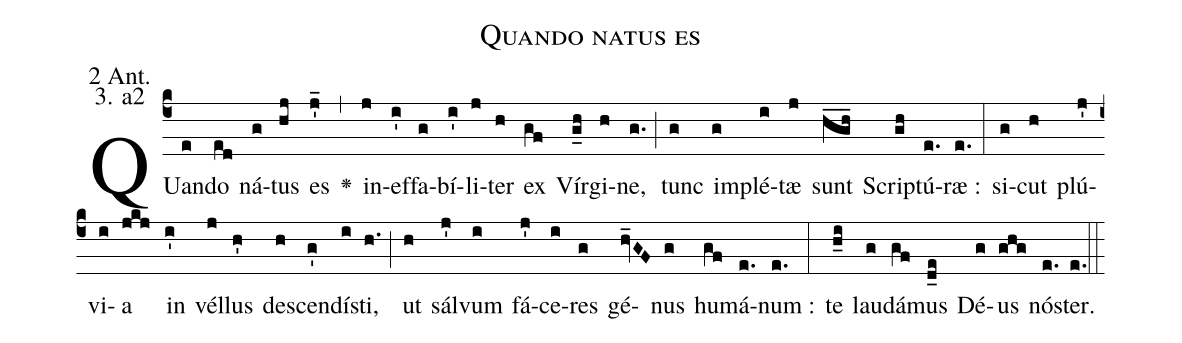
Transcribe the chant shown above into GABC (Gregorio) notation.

name: Quando natus es;
office-part: 2 Antiphon;
mode: 3a2;
annotation: 2 Ant.;
annotation: 3. a2;
def-m1:}{\greseteolcustos{manual}{;
def-m2:\ifx\breakbeforeEuouae\undefined\else;
def-m3:\fi}\ifx\noeuouae\undefined\def\noeuouae{F}\fi\if\noeuouae F{;
def-m4:}\fi;
%%
(c4)QUan(e)do(ed) ná(g)tus(hj) es(j'_) <v>\greheightstar</v>(,)
in(j)ef(i')fa(g)bí(i')li(j)ter(h) ex(gf) Vír(g_h)gi(h)ne,(g.) (;)
tunc(g) im(g)plé(i)tæ(j) sunt(h_g_h_) Scrip(gh)tú(e.)ræ :(e.) (:)
si(g)cut(h) plú(j')vi(i)a(jkj) in(i') vél(j)lus(h') de(h)scen(g')dí(i)sti,(h.) (;)
ut(h) sál(j')vum(i) fá(j')ce(i)res(g) gé(hv_GF)nus(g) hu(gf)má(e.)num :(e.) (:)
te(h_i) lau(g)dá(gf)mus(d_e) Dé(g)us(ghg) nó(e.[em1])ster.(e.) (::[em2]z[em3])

E(j) u(j) o(ji) u(hi) a(h) e.(gh..) (::[em4])
